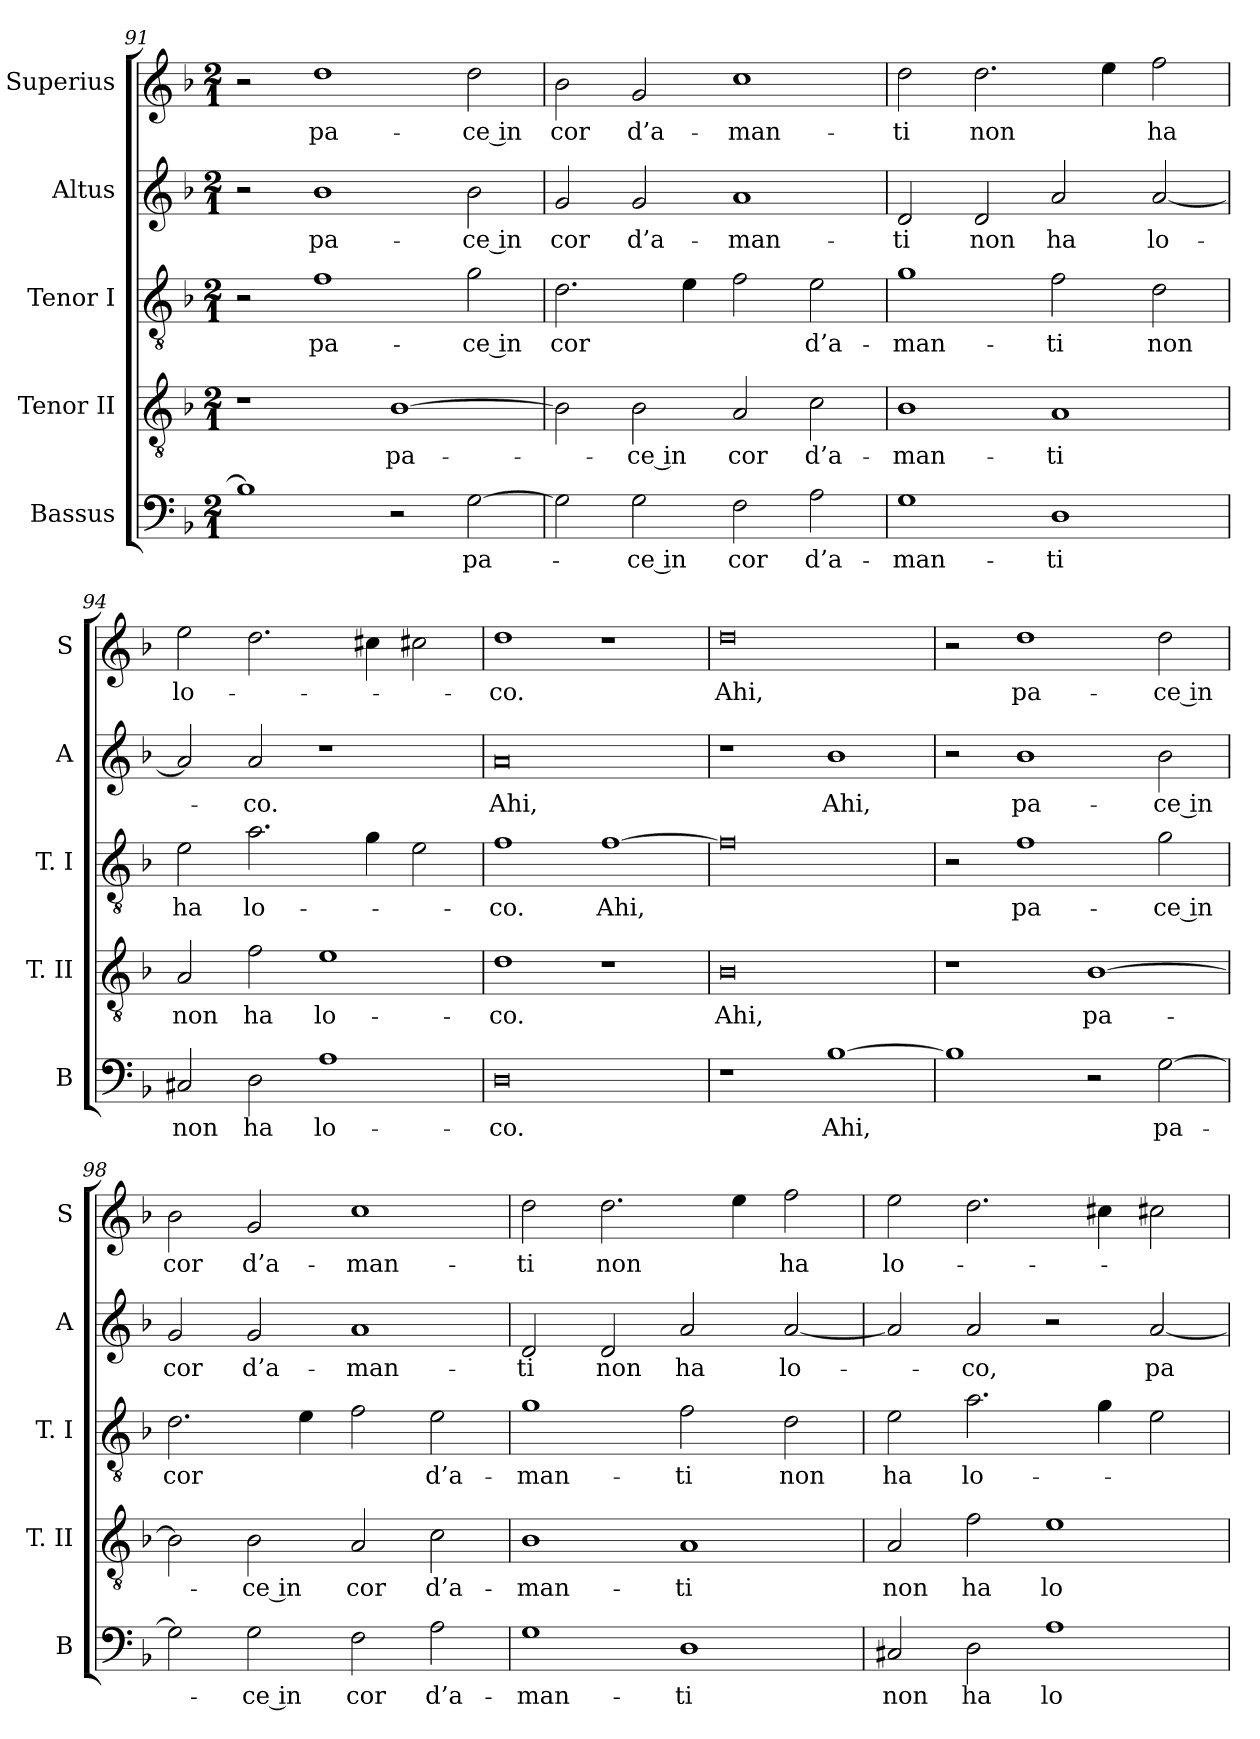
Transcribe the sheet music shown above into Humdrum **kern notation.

**kern	**text	**kern	**text	**kern	**text	**kern	**text	**kern	**text
*part5	*part5	*part4	*part4	*part3	*part3	*part2	*part2	*part1	*part1
*staff5	*staff5	*staff4	*staff4	*staff3	*staff3	*staff2	*staff2	*staff1	*staff1
*I"Bassus	*	*I"Tenor II	*	*I"Tenor I	*	*I"Altus	*	*I"Superius	*
*I'B	*	*I'T. II	*	*I'T. I	*	*I'A	*	*I'S	*
*clefF4	*	*clefGv2	*	*clefGv2	*	*clefG2	*	*clefG2	*
*k[b-]	*	*k[b-]	*	*k[b-]	*	*k[b-]	*	*k[b-]	*
*F:	*	*F:	*	*F:	*	*F:	*	*F:	*
*M2/1	*	*M2/1	*	*M2/1	*	*M2/1	*	*M2/1	*
=91	=91	=91	=91	=91	=91	=91	=91	=91	=91
1B-]	.	1r	.	2r	.	2r	.	2r	.
.	.	.	.	1f	pa-	1b-	pa-	1dd	pa-
2r	.	[1B-	pa-	.	.	.	.	.	.
[2G	pa-	.	.	2g	-ce in	2b-	-ce in	2dd	-ce in
=92	=92	=92	=92	=92	=92	=92	=92	=92	=92
2G]	.	2B-]	.	2.d	cor	2g	cor	2b-	cor
2G	-ce in	2B-	-ce in	.	.	2g	d’a-	2g	d’a-
.	.	.	.	4e	.	.	.	.	.
2F	cor	2A	cor	2f	.	1a	-man-	1cc	-man-
2A	d’a-	2c	d’a-	2e	d’a-	.	.	.	.
=93	=93	=93	=93	=93	=93	=93	=93	=93	=93
1G	-man-	1B-	-man-	1g	-man-	2d	-ti	2dd	-ti
.	.	.	.	.	.	2d	non	2.dd	non
1D	-ti	1A	-ti	2f	-ti	2a	ha	.	.
.	.	.	.	.	.	.	.	4ee	.
.	.	.	.	2d	non	[2a	lo-	2ff	ha
=94	=94	=94	=94	=94	=94	=94	=94	=94	=94
2C#X	non	2A	non	2e	ha	2a]	.	2ee	lo-
2D	ha	2f	ha	2.a	lo-	2a	-co.	2.dd	.
1A	lo-	1e	lo-	.	.	1r	.	.	.
.	.	.	.	4g	.	.	.	4cc#X	.
.	.	.	.	2e	.	.	.	2cc#X	.
=95	=95	=95	=95	=95	=95	=95	=95	=95	=95
0D	-co.	1d	-co.	1f	-co.	0a	Ahi,	1dd	-co.
.	.	1r	.	[1f	Ahi,	.	.	1r	.
=96	=96	=96	=96	=96	=96	=96	=96	=96	=96
1r	.	0B-	Ahi,	0f]	.	1r	.	0dd	Ahi,
[1B-	Ahi,	.	.	.	.	1b-	Ahi,	.	.
=97	=97	=97	=97	=97	=97	=97	=97	=97	=97
1B-]	.	1r	.	2r	.	2r	.	2r	.
.	.	.	.	1f	pa-	1b-	pa-	1dd	pa-
2r	.	[1B-	pa-	.	.	.	.	.	.
[2G	pa-	.	.	2g	-ce in	2b-	-ce in	2dd	-ce in
=98	=98	=98	=98	=98	=98	=98	=98	=98	=98
2G]	.	2B-]	.	2.d	cor	2g	cor	2b-	cor
2G	-ce in	2B-	-ce in	.	.	2g	d’a-	2g	d’a-
.	.	.	.	4e	.	.	.	.	.
2F	cor	2A	cor	2f	.	1a	-man-	1cc	-man-
2A	d’a-	2c	d’a-	2e	d’a-	.	.	.	.
=99	=99	=99	=99	=99	=99	=99	=99	=99	=99
1G	-man-	1B-	-man-	1g	-man-	2d	-ti	2dd	-ti
.	.	.	.	.	.	2d	non	2.dd	non
1D	-ti	1A	-ti	2f	-ti	2a	ha	.	.
.	.	.	.	.	.	.	.	4ee	.
.	.	.	.	2d	non	[2a	lo-	2ff	ha
=100	=100	=100	=100	=100	=100	=100	=100	=100	=100
2C#X	non	2A	non	2e	ha	2a]	.	2ee	lo-
2D	ha	2f	ha	2.a	lo-	2a	-co,	2.dd	.
1A	lo-	1e	lo-	.	.	2r	.	.	.
.	.	.	.	4g	.	.	.	4cc#X	.
.	.	.	.	2e	.	[2a	pa-	2cc#X	.
=	=	=	=	=	=	=	=	=	=
*-	*-	*-	*-	*-	*-	*-	*-	*-	*-
